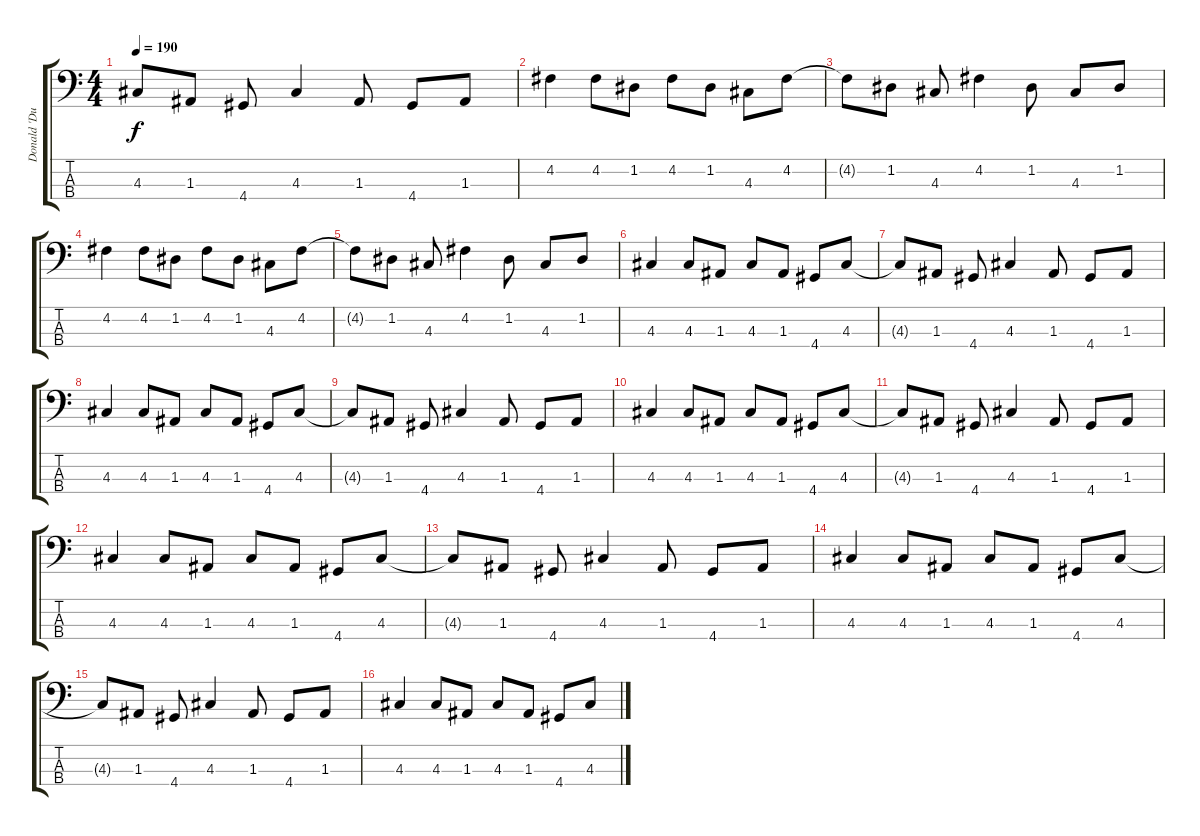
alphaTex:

\track ("Donald 'Duck' Dunn" "Donald 'Du") {instrument electricbassfinger}
\staff {score tabs}
\tuning (G2 D2 A1 E1) {hide}
\ts (4 4)
\tempo 190
\clef f4
\ks c
4.3{t}.8{dy f} 1.3.8 4.4.8 4.3.4 1.3.8 4.4.8 1.3.8 |
4.2.4 4.2.8 1.2.8 4.2.8 1.2.8 4.3.8 4.2.8 |
4.2{t}.8 1.2.8 4.3.8 4.2.4 1.2.8 4.3.8 1.2.8 |
4.2.4 4.2.8 1.2.8 4.2.8 1.2.8 4.3.8 4.2.8 |
4.2{t}.8 1.2.8 4.3.8 4.2.4 1.2.8 4.3.8 1.2.8 |
4.3.4 4.3.8 1.3.8 4.3.8 1.3.8 4.4.8 4.3.8 |
4.3{t}.8 1.3.8 4.4.8 4.3.4 1.3.8 4.4.8 1.3.8 |
4.3.4 4.3.8 1.3.8 4.3.8 1.3.8 4.4.8 4.3.8 |
4.3{t}.8 1.3.8 4.4.8 4.3.4 1.3.8 4.4.8 1.3.8 |
4.3.4 4.3.8 1.3.8 4.3.8 1.3.8 4.4.8 4.3.8 |
4.3{t}.8 1.3.8 4.4.8 4.3.4 1.3.8 4.4.8 1.3.8 |
4.3.4 4.3.8 1.3.8 4.3.8 1.3.8 4.4.8 4.3.8 |
4.3{t}.8 1.3.8 4.4.8 4.3.4 1.3.8 4.4.8 1.3.8 |
4.3.4 4.3.8 1.3.8 4.3.8 1.3.8 4.4.8 4.3.8 |
4.3{t}.8 1.3.8 4.4.8 4.3.4 1.3.8 4.4.8 1.3.8 |
4.3.4 4.3.8 1.3.8 4.3.8 1.3.8 4.4.8 4.3.8
